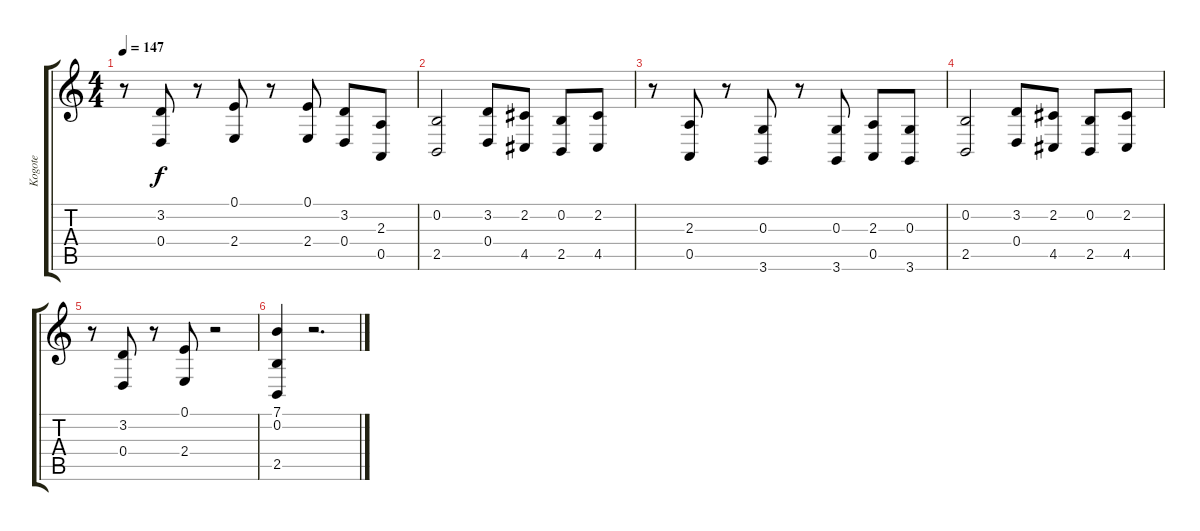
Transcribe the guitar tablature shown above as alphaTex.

\track ("Kogote" "Kogote") {instrument brasssection}
\staff {score tabs}
\tuning (E4 B3 G3 D3 A2 E2) {hide}
\ts (4 4)
\tempo 147
\clef g2
\ks c
r.8{dy f} (3.2 0.4).8 r.8 (0.1 2.4).8 r.8 (0.1 2.4).8 (3.2 0.4).8 (2.3 0.5).8 |
(0.2 2.5).2 (3.2 0.4).8 (2.2 4.5).8 (0.2 2.5).8 (2.2 4.5).8 |
r.8 (2.3 0.5).8 r.8 (0.3 3.6).8 r.8 (0.3 3.6).8 (2.3 0.5).8 (0.3 3.6).8 |
(0.2 2.5).2 (3.2 0.4).8 (2.2 4.5).8 (0.2 2.5).8 (2.2 4.5).8 |
r.8 (3.2 0.4).8 r.8 (0.1 2.4).8 r.2 |
(7.1 0.2 2.5).4 r.2{d}
